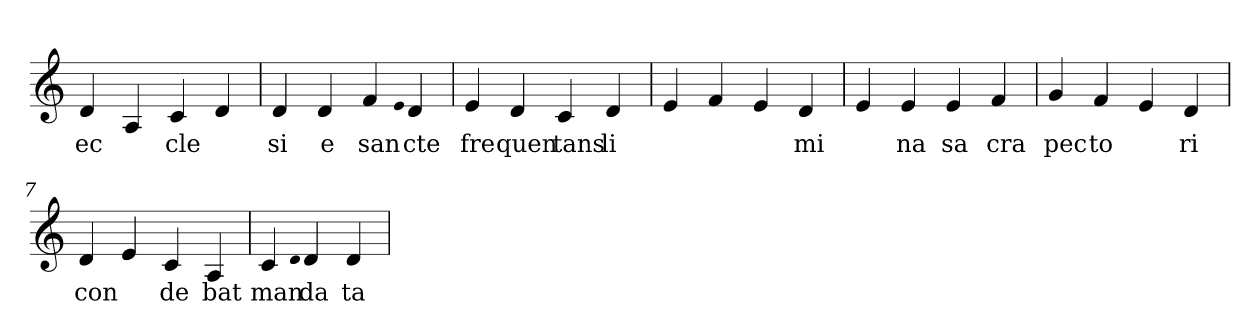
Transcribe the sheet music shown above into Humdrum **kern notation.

**kern	**text
*part1	*part1
*staff1	*staff1
*clefG2	*
=1	=1
4d	ec
4A	.
4c	cle
4d	.
=2	=2
4d	si
4d	e
4f	san
qqe	.
4d	cte
=3	=3
4e	fre
4d	quen
4c	tans
4d	li
=4	=4
4e	.
4f	.
4e	.
4d	mi
=5	=5
4e	.
4e	na
4e	sa
4f	cra
=6	=6
4g	pec
4f	to
4e	.
4d	ri
=7	=7
4d	con
4e	.
4c	de
4A	bat
=8	=8
4c	man
qqd	.
4d	da
4d	ta
=	=
*-	*-
